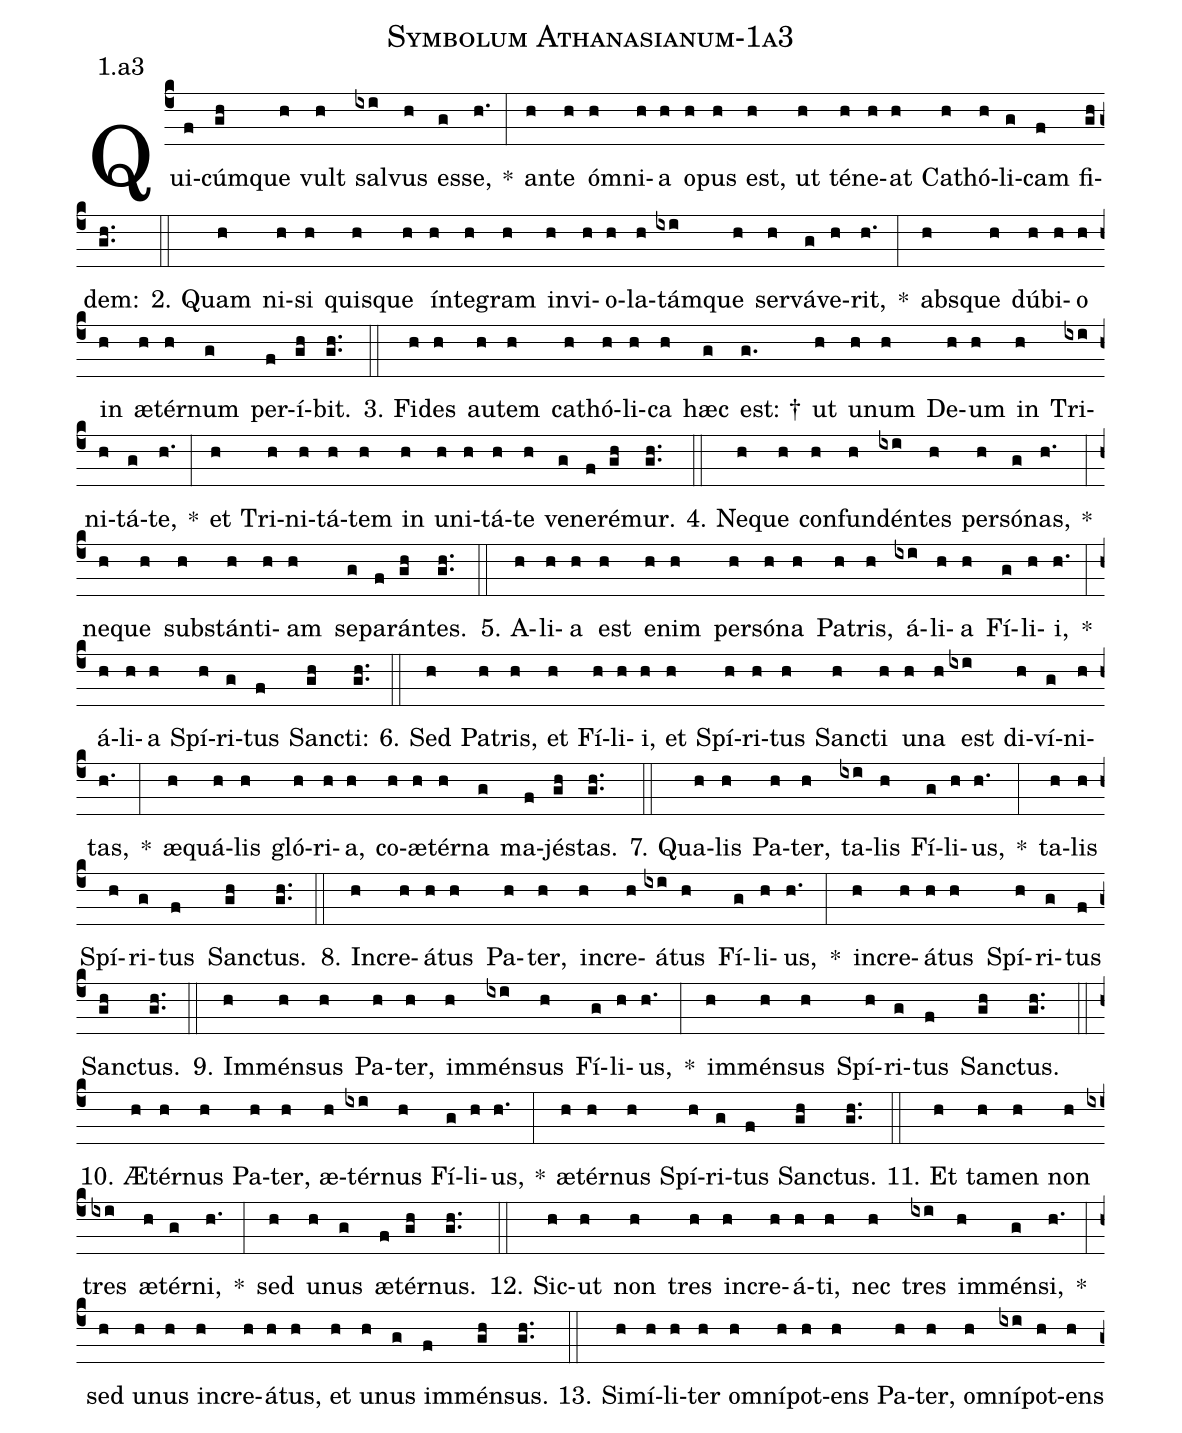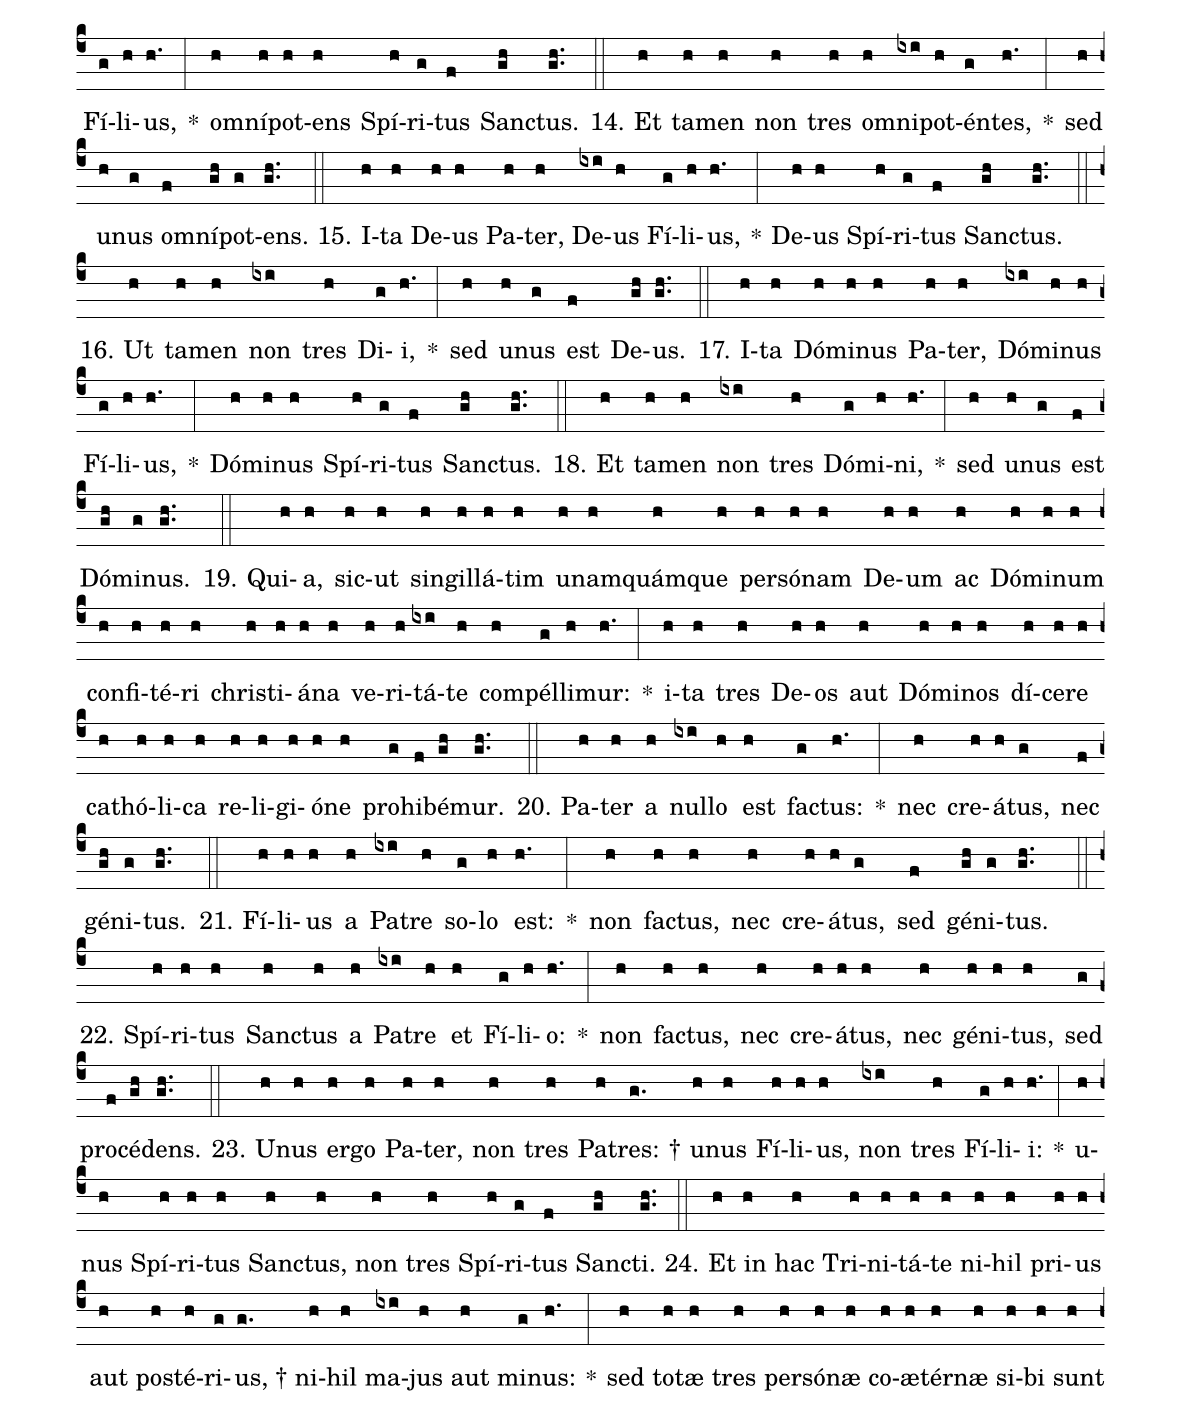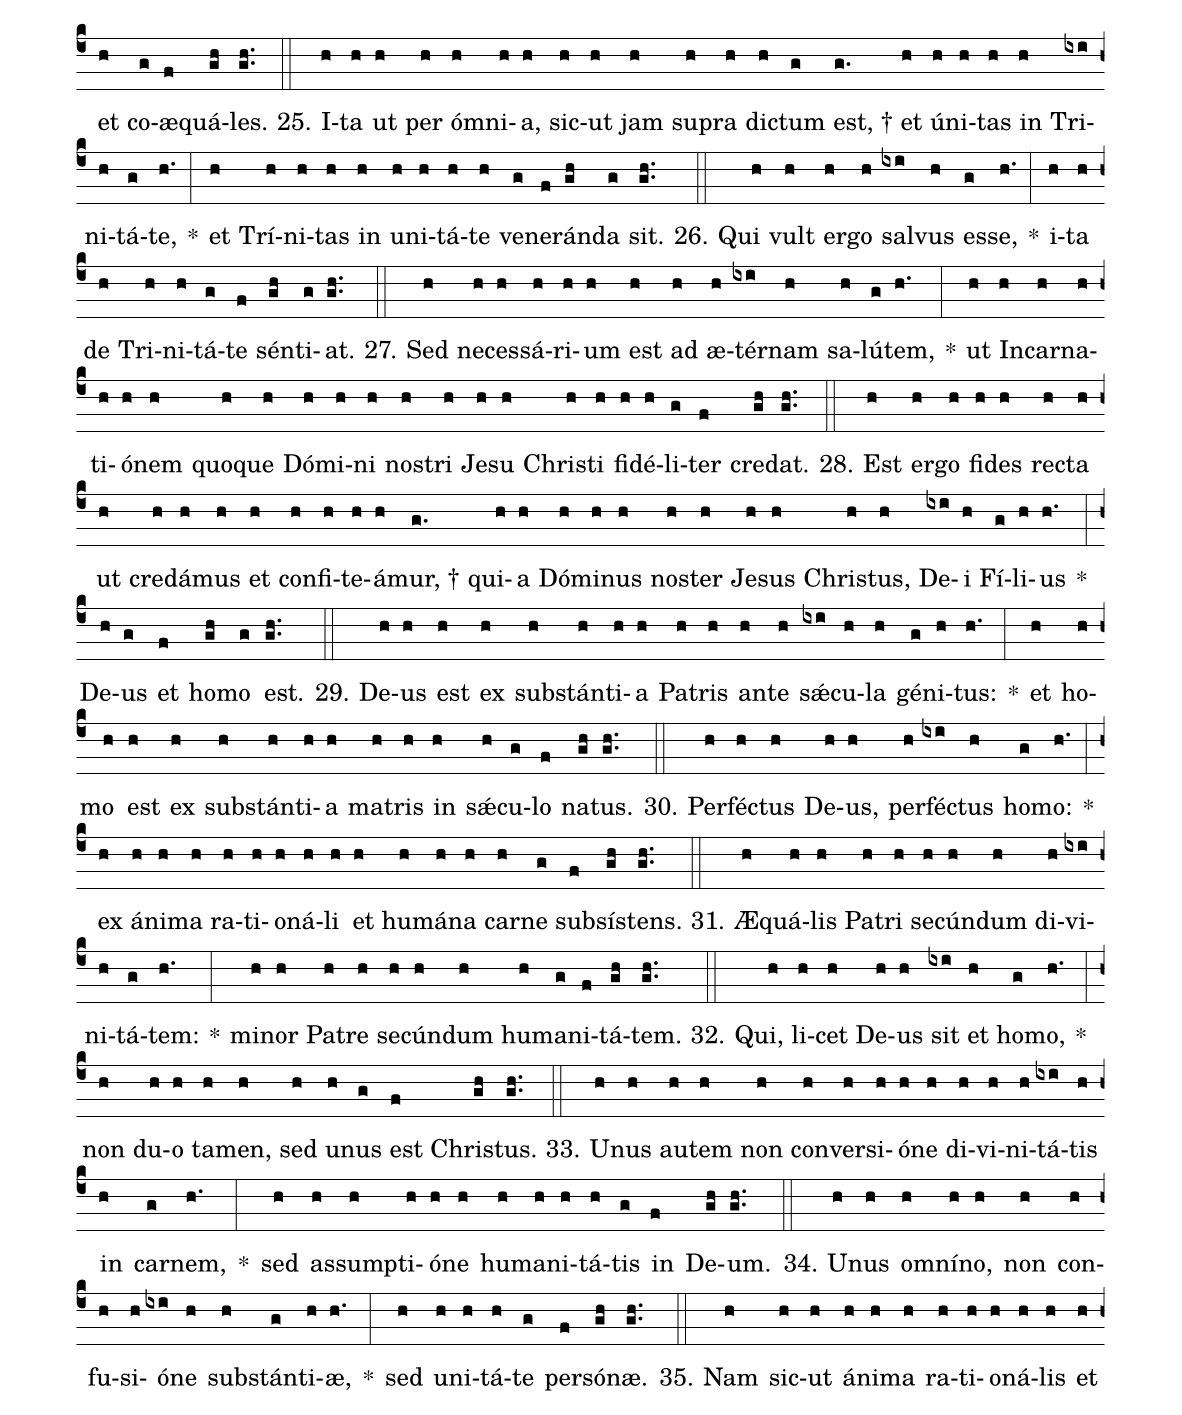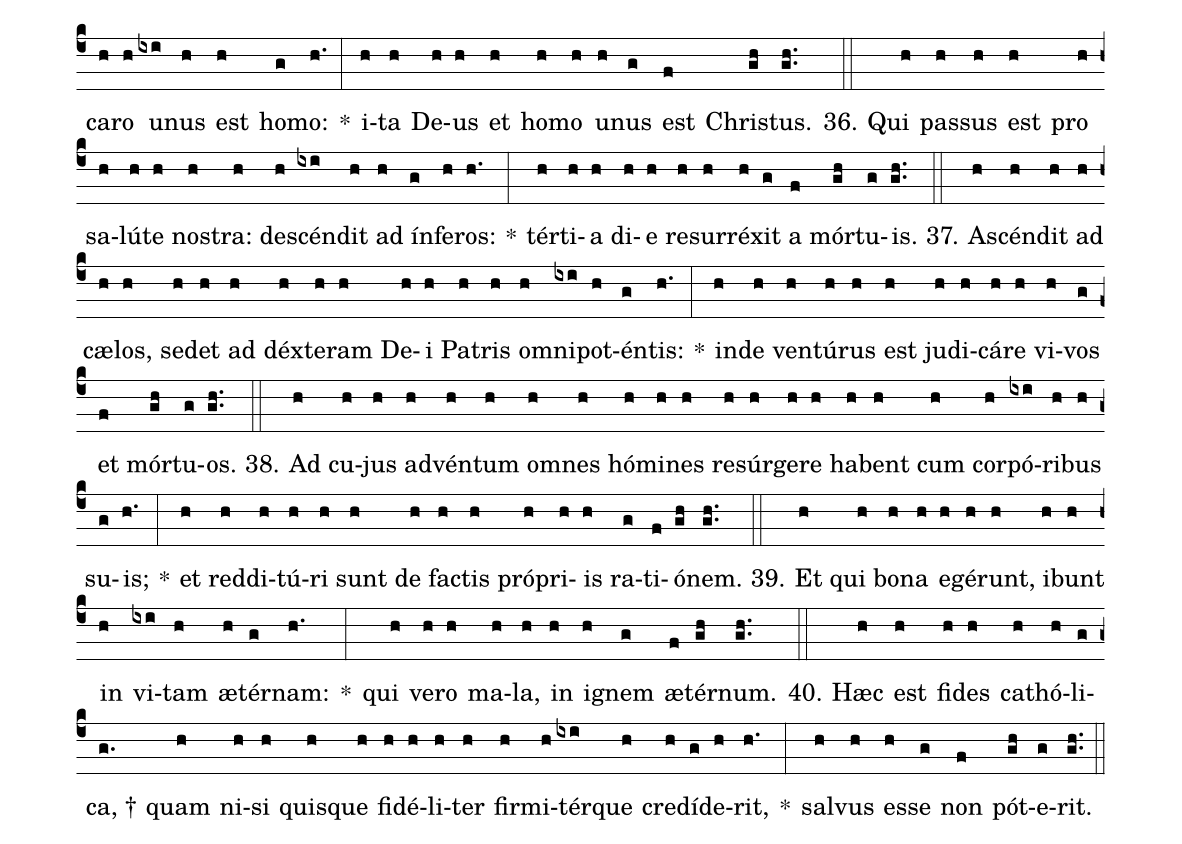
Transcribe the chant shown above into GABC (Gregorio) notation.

name: Symbolum Athanasianum-1a3;
annotation: 1.a3;
%%
(c4)Qui(f)cúm(gh)que(h) vult(h) sal(ixi)vus(h) es(g)se,(h.) *(:) an(h)te(h) óm(h)ni(h)a(h) o(h)pus(h) est,(h) ut(h) té(h)ne(h)at(h) Ca(h)thó(h)li(g)cam(f) fi(gh)dem:(gh..) (::)
2. Quam(h) ni(h)si(h) quis(h)que(h) ín(h)te(h)gram(h) in(h)vi(h)o(h)la(h)tám(ixi)que(h) ser(h)vá(g)ve(h)rit,(h.) *(:) abs(h)que(h) dú(h)bi(h)o(h) in(h) æ(h)tér(h)num(g) per(f)í(gh)bit.(gh..) (::)
3. Fi(h)des(h) au(h)tem(h) ca(h)thó(h)li(h)ca(h) hæc(g) est: †(g.) ut(h) u(h)num(h) De(h)um(h) in(h) Tri(ixi)ni(h)tá(g)te,(h.) *(:) et(h) Tri(h)ni(h)tá(h)tem(h) in(h) u(h)ni(h)tá(h)te(h) ve(g)ne(f)ré(gh)mur.(gh..) (::)
4. Ne(h)que(h) con(h)fun(h)dén(ixi)tes(h) per(h)só(g)nas,(h.) *(:) ne(h)que(h) sub(h)stán(h)ti(h)am(h) se(g)pa(f)rán(gh)tes.(gh..) (::)
5. A(h)li(h)a(h) est(h) e(h)nim(h) per(h)só(h)na(h) Pa(h)tris,(h) á(ixi)li(h)a(h) Fí(g)li(h)i,(h.) *(:) á(h)li(h)a(h) Spí(h)ri(g)tus(f) Sanc(gh)ti:(gh..) (::)
6. Sed(h) Pa(h)tris,(h) et(h) Fí(h)li(h)i,(h) et(h) Spí(h)ri(h)tus(h) Sanc(h)ti(h) u(h)na(h) est(ixi) di(h)ví(g)ni(h)tas,(h.) *(:) æ(h)quá(h)lis(h) gló(h)ri(h)a,(h) co(h)æ(h)tér(h)na(g) ma(f)jés(gh)tas.(gh..) (::)
7. Qua(h)lis(h) Pa(h)ter,(h) ta(ixi)lis(h) Fí(g)li(h)us,(h.) *(:) ta(h)lis(h) Spí(h)ri(g)tus(f) Sanc(gh)tus.(gh..) (::)
8. In(h)cre(h)á(h)tus(h) Pa(h)ter,(h) in(h)cre(h)á(ixi)tus(h) Fí(g)li(h)us,(h.) *(:) in(h)cre(h)á(h)tus(h) Spí(h)ri(g)tus(f) Sanc(gh)tus.(gh..) (::)
9. Im(h)mén(h)sus(h) Pa(h)ter,(h) im(h)mén(ixi)sus(h) Fí(g)li(h)us,(h.) *(:) im(h)mén(h)sus(h) Spí(h)ri(g)tus(f) Sanc(gh)tus.(gh..) (::)
10. Æ(h)tér(h)nus(h) Pa(h)ter,(h) æ(h)tér(ixi)nus(h) Fí(g)li(h)us,(h.) *(:) æ(h)tér(h)nus(h) Spí(h)ri(g)tus(f) Sanc(gh)tus.(gh..) (::)
11. Et(h) ta(h)men(h) non(h) tres(ixi) æ(h)tér(g)ni,(h.) *(:) sed(h) u(h)nus(g) æ(f)tér(gh)nus.(gh..) (::)
12. Sic(h)ut(h) non(h) tres(h) in(h)cre(h)á(h)ti,(h) nec(h) tres(ixi) im(h)mén(g)si,(h.) *(:) sed(h) u(h)nus(h) in(h)cre(h)á(h)tus,(h) et(h) u(h)nus(g) im(f)mén(gh)sus.(gh..) (::)
13. Si(h)mí(h)li(h)ter(h) om(h)ní(h)pot(h)ens(h) Pa(h)ter,(h) om(h)ní(ixi)pot(h)ens(h) Fí(g)li(h)us,(h.) *(:) om(h)ní(h)pot(h)ens(h) Spí(h)ri(g)tus(f) Sanc(gh)tus.(gh..) (::)
14. Et(h) ta(h)men(h) non(h) tres(h) om(h)ni(ixi)pot(h)én(g)tes,(h.) *(:) sed(h) u(h)nus(g) om(f)ní(gh)pot(g)ens.(gh..) (::)
15. I(h)ta(h) De(h)us(h) Pa(h)ter,(h) De(ixi)us(h) Fí(g)li(h)us,(h.) *(:) De(h)us(h) Spí(h)ri(g)tus(f) Sanc(gh)tus.(gh..) (::)
16. Ut(h) ta(h)men(h) non(ixi) tres(h) Di(g)i,(h.) *(:) sed(h) u(h)nus(g) est(f) De(gh)us.(gh..) (::)
17. I(h)ta(h) Dó(h)mi(h)nus(h) Pa(h)ter,(h) Dó(ixi)mi(h)nus(h) Fí(g)li(h)us,(h.) *(:) Dó(h)mi(h)nus(h) Spí(h)ri(g)tus(f) Sanc(gh)tus.(gh..) (::)
18. Et(h) ta(h)men(h) non(ixi) tres(h) Dó(g)mi(h)ni,(h.) *(:) sed(h) u(h)nus(g) est(f) Dó(gh)mi(g)nus.(gh..) (::)
19. Qui(h)a,(h) sic(h)ut(h) sin(h)gil(h)lá(h)tim(h) u(h)nam(h)quám(h)que(h) per(h)só(h)nam(h) De(h)um(h) ac(h) Dó(h)mi(h)num(h) con(h)fi(h)té(h)ri(h) chris(h)ti(h)á(h)na(h) ve(h)ri(h)tá(ixi)te(h) com(h)pél(g)li(h)mur:(h.) *(:) i(h)ta(h) tres(h) De(h)os(h) aut(h) Dó(h)mi(h)nos(h) dí(h)ce(h)re(h) ca(h)thó(h)li(h)ca(h) re(h)li(h)gi(h)ó(h)ne(h) pro(g)hi(f)bé(gh)mur.(gh..) (::)
20. Pa(h)ter(h) a(h) nul(ixi)lo(h) est(h) fac(g)tus:(h.) *(:) nec(h) cre(h)á(h)tus,(g) nec(f) gé(gh)ni(g)tus.(gh..) (::)
21. Fí(h)li(h)us(h) a(h) Pa(ixi)tre(h) so(g)lo(h) est:(h.) *(:) non(h) fac(h)tus,(h) nec(h) cre(h)á(h)tus,(g) sed(f) gé(gh)ni(g)tus.(gh..) (::)
22. Spí(h)ri(h)tus(h) Sanc(h)tus(h) a(h) Pa(ixi)tre(h) et(h) Fí(g)li(h)o:(h.) *(:) non(h) fac(h)tus,(h) nec(h) cre(h)á(h)tus,(h) nec(h) gé(h)ni(h)tus,(h) sed(g) pro(f)cé(gh)dens.(gh..) (::)
23. U(h)nus(h) er(h)go(h) Pa(h)ter,(h) non(h) tres(h) Pa(h)tres: †(g.) u(h)nus(h) Fí(h)li(h)us,(h) non(ixi) tres(h) Fí(g)li(h)i:(h.) *(:) u(h)nus(h) Spí(h)ri(h)tus(h) Sanc(h)tus,(h) non(h) tres(h) Spí(h)ri(g)tus(f) Sanc(gh)ti.(gh..) (::)
24. Et(h) in(h) hac(h) Tri(h)ni(h)tá(h)te(h) ni(h)hil(h) pri(h)us(h) aut(h) post(h)é(h)ri(g)us, †(g.) ni(h)hil(h) ma(ixi)jus(h) aut(h) mi(g)nus:(h.) *(:) sed(h) to(h)tæ(h) tres(h) per(h)só(h)næ(h) co(h)æ(h)tér(h)næ(h) si(h)bi(h) sunt(h) et(h) co(g)æ(f)quá(gh)les.(gh..) (::)
25. I(h)ta(h) ut(h) per(h) óm(h)ni(h)a,(h) sic(h)ut(h) jam(h) su(h)pra(h) dic(h)tum(g) est, †(g.) et(h) ú(h)ni(h)tas(h) in(h) Tri(ixi)ni(h)tá(g)te,(h.) *(:) et(h) Trí(h)ni(h)tas(h) in(h) u(h)ni(h)tá(h)te(h) ve(g)ne(f)rán(gh)da(g) sit.(gh..) (::)
26. Qui(h) vult(h) er(h)go(h) sal(ixi)vus(h) es(g)se,(h.) *(:) i(h)ta(h) de(h) Tri(h)ni(h)tá(g)te(f) sén(gh)ti(g)at.(gh..) (::)
27. Sed(h) ne(h)ces(h)sá(h)ri(h)um(h) est(h) ad(h) æ(h)tér(ixi)nam(h) sa(h)lú(g)tem,(h.) *(:) ut(h) In(h)car(h)na(h)ti(h)ó(h)nem(h) quo(h)que(h) Dó(h)mi(h)ni(h) nos(h)tri(h) Je(h)su(h) Chris(h)ti(h) fi(h)dé(h)li(g)ter(f) cre(gh)dat.(gh..) (::)
28. Est(h) er(h)go(h) fi(h)des(h) rec(h)ta(h) ut(h) cre(h)dá(h)mus(h) et(h) con(h)fi(h)te(h)á(h)mur, †(g.) qui(h)a(h) Dó(h)mi(h)nus(h) nos(h)ter(h) Je(h)sus(h) Chris(h)tus,(h) De(ixi)i(h) Fí(g)li(h)us(h.) *(:) De(h)us(g) et(f) ho(gh)mo(g) est.(gh..) (::)
29. De(h)us(h) est(h) ex(h) sub(h)stán(h)ti(h)a(h) Pa(h)tris(h) an(h)te(h) sǽ(ixi)cu(h)la(h) gé(g)ni(h)tus:(h.) *(:) et(h) ho(h)mo(h) est(h) ex(h) sub(h)stán(h)ti(h)a(h) ma(h)tris(h) in(h) sǽ(h)cu(g)lo(f) na(gh)tus.(gh..) (::)
30. Per(h)féc(h)tus(h) De(h)us,(h) per(h)féc(ixi)tus(h) ho(g)mo:(h.) *(:) ex(h) á(h)ni(h)ma(h) ra(h)ti(h)o(h)ná(h)li(h) et(h) hu(h)má(h)na(h) car(h)ne(g) sub(f)sís(gh)tens.(gh..) (::)
31. Æ(h)quá(h)lis(h) Pa(h)tri(h) se(h)cún(h)dum(h) di(h)vi(ixi)ni(h)tá(g)tem:(h.) *(:) mi(h)nor(h) Pa(h)tre(h) se(h)cún(h)dum(h) hu(h)ma(g)ni(f)tá(gh)tem.(gh..) (::)
32. Qui,(h) li(h)cet(h) De(h)us(h) sit(ixi) et(h) ho(g)mo,(h.) *(:) non(h) du(h)o(h) ta(h)men,(h) sed(h) u(h)nus(g) est(f) Chris(gh)tus.(gh..) (::)
33. U(h)nus(h) au(h)tem(h) non(h) con(h)ver(h)si(h)ó(h)ne(h) di(h)vi(h)ni(h)tá(ixi)tis(h) in(h) car(g)nem,(h.) *(:) sed(h) as(h)sump(h)ti(h)ó(h)ne(h) hu(h)ma(h)ni(h)tá(h)tis(g) in(f) De(gh)um.(gh..) (::)
34. U(h)nus(h) om(h)ní(h)no,(h) non(h) con(h)fu(h)si(h)ó(ixi)ne(h) sub(h)stán(g)ti(h)æ,(h.) *(:) sed(h) u(h)ni(h)tá(h)te(g) per(f)só(gh)næ.(gh..) (::)
35. Nam(h) sic(h)ut(h) á(h)ni(h)ma(h) ra(h)ti(h)o(h)ná(h)lis(h) et(h) ca(h)ro(h) u(ixi)nus(h) est(h) ho(g)mo:(h.) *(:) i(h)ta(h) De(h)us(h) et(h) ho(h)mo(h) u(h)nus(g) est(f) Chris(gh)tus.(gh..) (::)
36. Qui(h) pas(h)sus(h) est(h) pro(h) sa(h)lú(h)te(h) nos(h)tra:(h) de(h)scén(ixi)dit(h) ad(h) ín(g)fe(h)ros:(h.) *(:) tér(h)ti(h)a(h) di(h)e(h) re(h)sur(h)ré(h)xit(g) a(f) mór(gh)tu(g)is.(gh..) (::)
37. A(h)scén(h)dit(h) ad(h) cæ(h)los,(h) se(h)det(h) ad(h) déx(h)te(h)ram(h) De(h)i(h) Pa(h)tris(h) om(h)ni(ixi)pot(h)én(g)tis:(h.) *(:) in(h)de(h) ven(h)tú(h)rus(h) est(h) ju(h)di(h)cá(h)re(h) vi(h)vos(g) et(f) mór(gh)tu(g)os.(gh..) (::)
38. Ad(h) cu(h)jus(h) ad(h)vén(h)tum(h) om(h)nes(h) hó(h)mi(h)nes(h) re(h)súr(h)ge(h)re(h) ha(h)bent(h) cum(h) cor(h)pó(ixi)ri(h)bus(h) su(g)is;(h.) *(:) et(h) red(h)di(h)tú(h)ri(h) sunt(h) de(h) fac(h)tis(h) pró(h)pri(h)is(h) ra(g)ti(f)ó(gh)nem.(gh..) (::)
39. Et(h) qui(h) bo(h)na(h) e(h)gé(h)runt,(h) i(h)bunt(h) in(h) vi(ixi)tam(h) æ(h)tér(g)nam:(h.) *(:) qui(h) ve(h)ro(h) ma(h)la,(h) in(h) i(h)gnem(g) æ(f)tér(gh)num.(gh..) (::)
40. Hæc(h) est(h) fi(h)des(h) ca(h)thó(h)li(g)ca, †(g.) quam(h) ni(h)si(h) quis(h)que(h) fi(h)dé(h)li(h)ter(h) fir(h)mi(h)tér(ixi)que(h) cre(h)dí(g)de(h)rit,(h.) *(:) sal(h)vus(h) es(h)se(g) non(f) pót(gh)e(g)rit.(gh..) (::)
